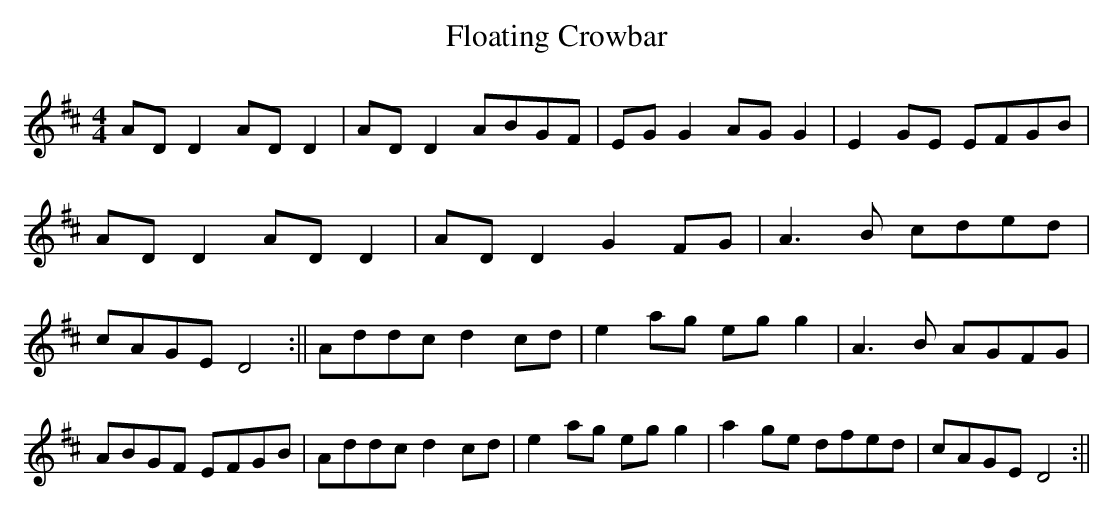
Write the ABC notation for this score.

X:1
T:Floating Crowbar
M:4/4
L:1/8
K:D
ADD2 ADD2|ADD2 ABGF|EGG2 AGG2|E2GE EFGB|\
ADD2 ADD2|ADD2 G2FG|A3B cded|cAGE D4:||\
Addc d2cd|e2ag egg2|A3B AGFG|ABGF EFGB|\
Addc d2cd|e2ag egg2|a2ge dfed|cAGE D4:||
